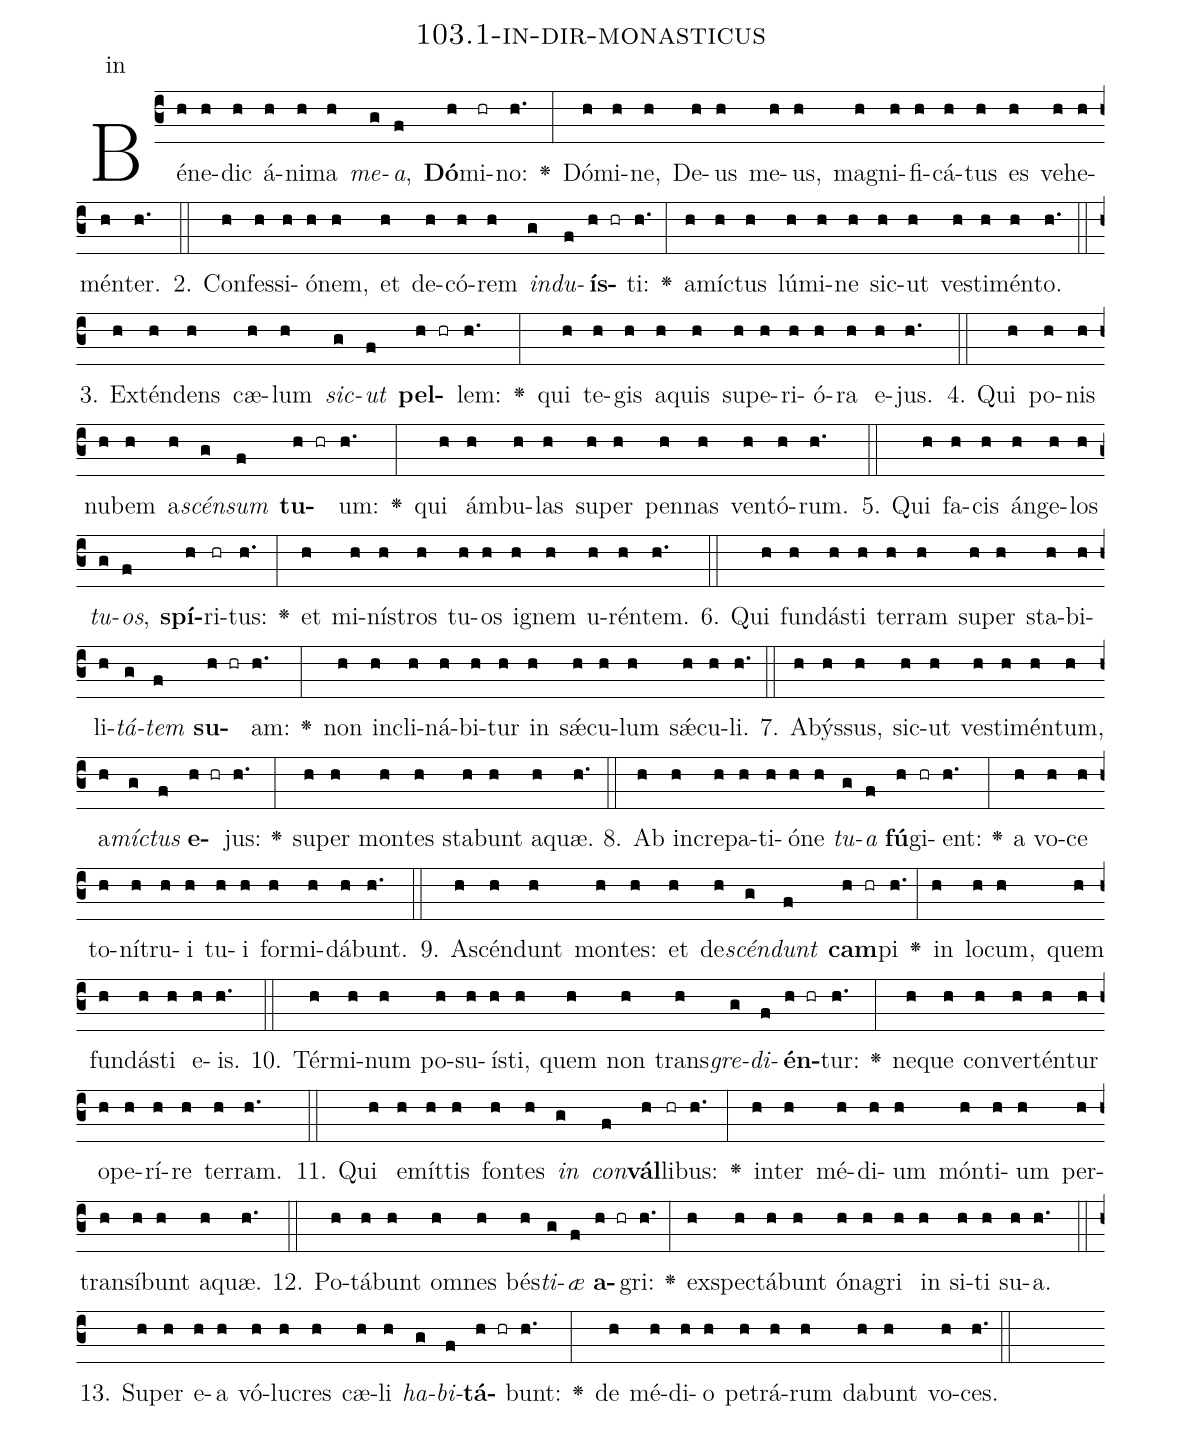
name: 103.1-in-dir-monasticus;
annotation: in;
%%
(c3)Bé(h)ne(h)dic(h) á(h)ni(h)ma(h) <i>me</i>(g)<i>a</i>,(f) <b>Dó</b>(h)mi(hr)no:(h.) <v>\greheightstar</v>(:) Dó(h)mi(h)ne,(h) De(h)us(h) me(h)us,(h) ma(h)gni(h)fi(h)cá(h)tus(h) es(h) ve(h)he(h)mén(h)ter.(h.) (::)
2. Con(h)fes(h)si(h)ó(h)nem,(h) et(h) de(h)có(h)rem(h) <i>ind</i>(g)<i>u</i>(f)<b>ís</b>(h hr)ti:(h.) <v>\greheightstar</v>(:) a(h)míc(h)tus(h) lú(h)mi(h)ne(h) sic(h)ut(h) ves(h)ti(h)mén(h)to.(h.) (::)
3. Ex(h)tén(h)dens(h) cæ(h)lum(h) <i>sic</i>(g)<i>ut</i>(f) <b>pel</b>(h hr)lem:(h.) <v>\greheightstar</v>(:) qui(h) te(h)gis(h) a(h)quis(h) su(h)pe(h)ri(h)ó(h)ra(h) e(h)jus.(h.) (::)
4. Qui(h) po(h)nis(h) nu(h)bem(h) a(h)<i>scén</i>(g)<i>sum</i>(f) <b>tu</b>(h hr)um:(h.) <v>\greheightstar</v>(:) qui(h) ám(h)bu(h)las(h) su(h)per(h) pen(h)nas(h) ven(h)tó(h)rum.(h.) (::)
5. Qui(h) fa(h)cis(h) án(h)ge(h)los(h) <i>tu</i>(g)<i>os</i>,(f) <b>spí</b>(h)ri(hr)tus:(h.) <v>\greheightstar</v>(:) et(h) mi(h)nís(h)tros(h) tu(h)os(h) i(h)gnem(h) u(h)rén(h)tem.(h.) (::)
6. Qui(h) fun(h)dás(h)ti(h) ter(h)ram(h) su(h)per(h) sta(h)bi(h)li(h)<i>tá</i>(g)<i>tem</i>(f) <b>su</b>(h hr)am:(h.) <v>\greheightstar</v>(:) non(h) in(h)cli(h)ná(h)bi(h)tur(h) in(h) sǽ(h)cu(h)lum(h) sǽ(h)cu(h)li.(h.) (::)
7. A(h)býs(h)sus,(h) sic(h)ut(h) ves(h)ti(h)mén(h)tum,(h) a(h)<i>míc</i>(g)<i>tus</i>(f) <b>e</b>(h hr)jus:(h.) <v>\greheightstar</v>(:) su(h)per(h) mon(h)tes(h) sta(h)bunt(h) a(h)quæ.(h.) (::)
8. Ab(h) in(h)cre(h)pa(h)ti(h)ó(h)ne(h) <i>tu</i>(g)<i>a</i>(f) <b>fú</b>(h)gi(hr)ent:(h.) <v>\greheightstar</v>(:) a(h) vo(h)ce(h) to(h)ní(h)tru(h)i(h) tu(h)i(h) for(h)mi(h)dá(h)bunt.(h.) (::)
9. A(h)scén(h)dunt(h) mon(h)tes:(h) et(h) de(h)<i>scén</i>(g)<i>dunt</i>(f) <b>cam</b>(h hr)pi(h.) <v>\greheightstar</v>(:) in(h) lo(h)cum,(h) quem(h) fun(h)dás(h)ti(h) e(h)is.(h.) (::)
10. Tér(h)mi(h)num(h) po(h)su(h)ís(h)ti,(h) quem(h) non(h) trans(h)<i>gre</i>(g)<i>di</i>(f)<b>én</b>(h hr)tur:(h.) <v>\greheightstar</v>(:) ne(h)que(h) con(h)ver(h)tén(h)tur(h) o(h)pe(h)rí(h)re(h) ter(h)ram.(h.) (::)
11. Qui(h) e(h)mít(h)tis(h) fon(h)tes(h) <i>in</i>(g) <i>con</i>(f)<b>vál</b>(h)li(hr)bus:(h.) <v>\greheightstar</v>(:) in(h)ter(h) mé(h)di(h)um(h) món(h)ti(h)um(h) per(h)trans(h)í(h)bunt(h) a(h)quæ.(h.) (::)
12. Po(h)tá(h)bunt(h) om(h)nes(h) bés(h)<i>ti</i>(g)<i>æ</i>(f) <b>a</b>(h hr)gri:(h.) <v>\greheightstar</v>(:) ex(h)spec(h)tá(h)bunt(h) ó(h)na(h)gri(h) in(h) si(h)ti(h) su(h)a.(h.) (::)
13. Su(h)per(h) e(h)a(h) vó(h)lu(h)cres(h) cæ(h)li(h) <i>ha</i>(g)<i>bi</i>(f)<b>tá</b>(h hr)bunt:(h.) <v>\greheightstar</v>(:) de(h) mé(h)di(h)o(h) pe(h)trá(h)rum(h) da(h)bunt(h) vo(h)ces.(h.) (::)
